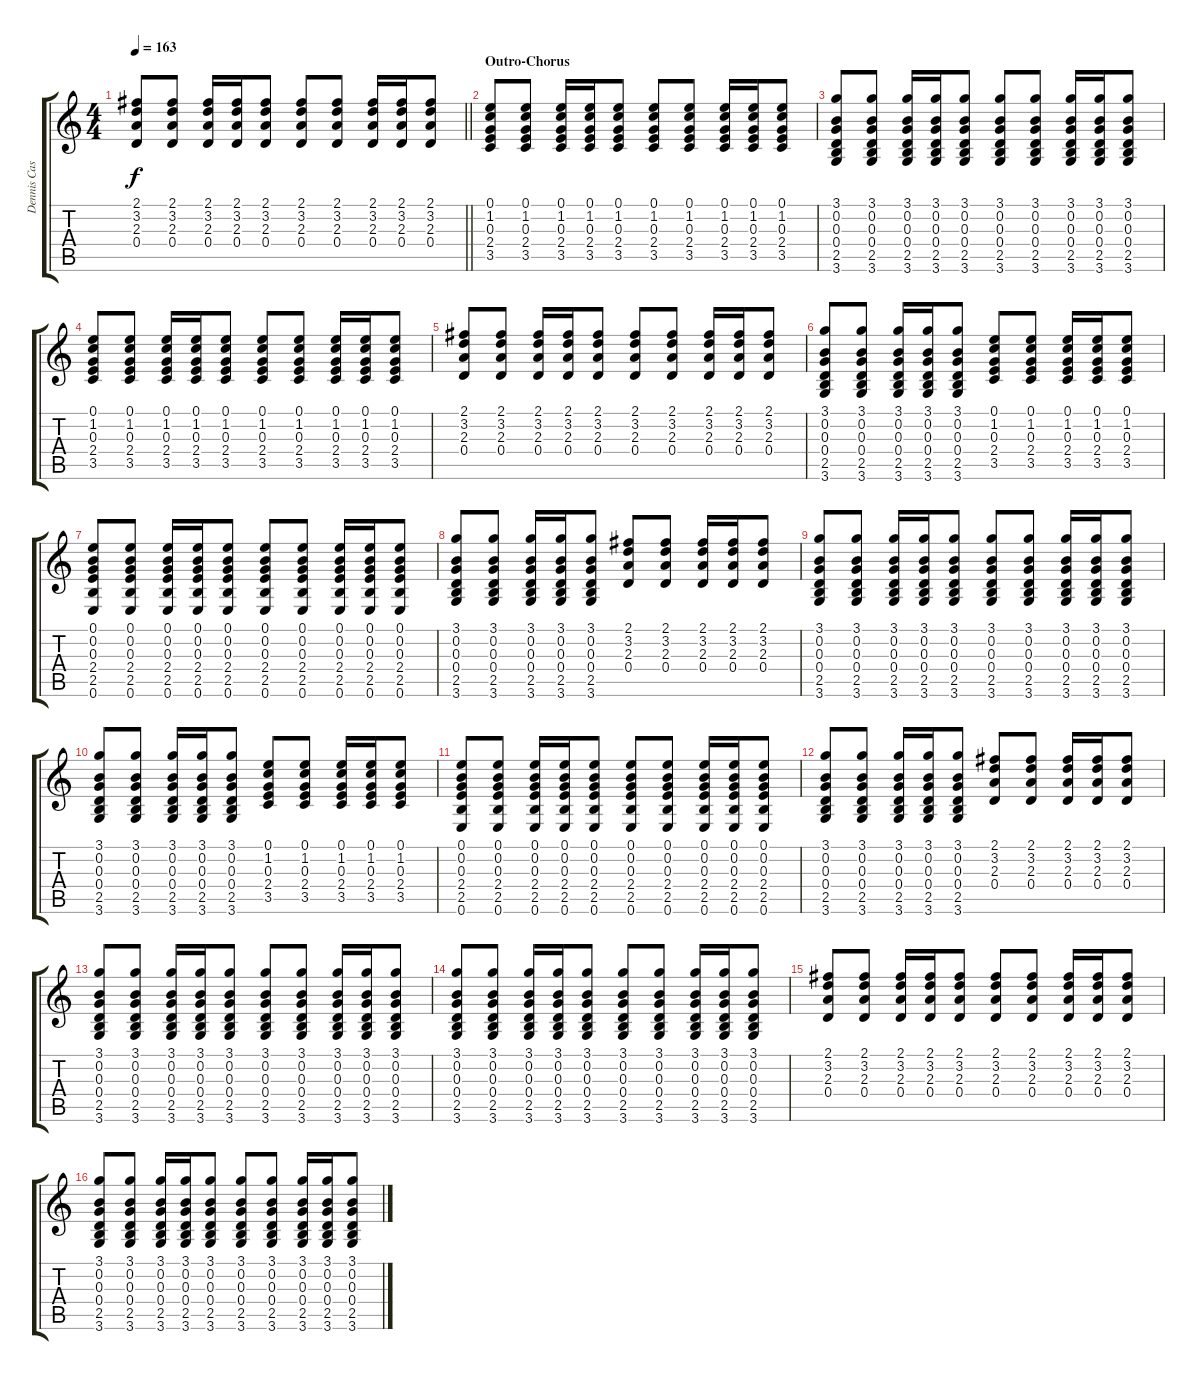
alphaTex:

\track ("Dennis Casey" "Dennis Cas") {instrument distortionguitar}
\staff {score tabs}
\tuning (E4 B3 G3 D3 A2 E2) {hide}
\ts (4 4)
\tempo 163
\clef g2
\barLineRight lightlight
\ks c
(2.1 3.2 2.3 0.4).8{dy f} (2.1 3.2 2.3 0.4).8 (2.1 3.2 2.3 0.4).16 (2.1 3.2 2.3 0.4).16 (2.1 3.2 2.3 0.4).8 (2.1 3.2 2.3 0.4).8 (2.1 3.2 2.3 0.4).8 (2.1 3.2 2.3 0.4).16 (2.1 3.2 2.3 0.4).16 (2.1 3.2 2.3 0.4).8 |
\section ("" "Outro-Chorus")
(0.1 1.2 0.3 2.4 3.5).8 (0.1 1.2 0.3 2.4 3.5).8 (0.1 1.2 0.3 2.4 3.5).16 (0.1 1.2 0.3 2.4 3.5).16 (0.1 1.2 0.3 2.4 3.5).8 (0.1 1.2 0.3 2.4 3.5).8 (0.1 1.2 0.3 2.4 3.5).8 (0.1 1.2 0.3 2.4 3.5).16 (0.1 1.2 0.3 2.4 3.5).16 (0.1 1.2 0.3 2.4 3.5).8 |
(3.1 0.2 0.3 0.4 2.5 3.6).8 (3.1 0.2 0.3 0.4 2.5 3.6).8 (3.1 0.2 0.3 0.4 2.5 3.6).16 (3.1 0.2 0.3 0.4 2.5 3.6).16 (3.1 0.2 0.3 0.4 2.5 3.6).8 (3.1 0.2 0.3 0.4 2.5 3.6).8 (3.1 0.2 0.3 0.4 2.5 3.6).8 (3.1 0.2 0.3 0.4 2.5 3.6).16 (3.1 0.2 0.3 0.4 2.5 3.6).16 (3.1 0.2 0.3 0.4 2.5 3.6).8 |
(0.1 1.2 0.3 2.4 3.5).8 (0.1 1.2 0.3 2.4 3.5).8 (0.1 1.2 0.3 2.4 3.5).16 (0.1 1.2 0.3 2.4 3.5).16 (0.1 1.2 0.3 2.4 3.5).8 (0.1 1.2 0.3 2.4 3.5).8 (0.1 1.2 0.3 2.4 3.5).8 (0.1 1.2 0.3 2.4 3.5).16 (0.1 1.2 0.3 2.4 3.5).16 (0.1 1.2 0.3 2.4 3.5).8 |
(2.1 3.2 2.3 0.4).8 (2.1 3.2 2.3 0.4).8 (2.1 3.2 2.3 0.4).16 (2.1 3.2 2.3 0.4).16 (2.1 3.2 2.3 0.4).8 (2.1 3.2 2.3 0.4).8 (2.1 3.2 2.3 0.4).8 (2.1 3.2 2.3 0.4).16 (2.1 3.2 2.3 0.4).16 (2.1 3.2 2.3 0.4).8 |
(3.1 0.2 0.3 0.4 2.5 3.6).8 (3.1 0.2 0.3 0.4 2.5 3.6).8 (3.1 0.2 0.3 0.4 2.5 3.6).16 (3.1 0.2 0.3 0.4 2.5 3.6).16 (3.1 0.2 0.3 0.4 2.5 3.6).8 (0.1 1.2 0.3 2.4 3.5).8 (0.1 1.2 0.3 2.4 3.5).8 (0.1 1.2 0.3 2.4 3.5).16 (0.1 1.2 0.3 2.4 3.5).16 (0.1 1.2 0.3 2.4 3.5).8 |
(0.1 0.2 0.3 2.4 2.5 0.6).8 (0.1 0.2 0.3 2.4 2.5 0.6).8 (0.1 0.2 0.3 2.4 2.5 0.6).16 (0.1 0.2 0.3 2.4 2.5 0.6).16 (0.1 0.2 0.3 2.4 2.5 0.6).8 (0.1 0.2 0.3 2.4 2.5 0.6).8 (0.1 0.2 0.3 2.4 2.5 0.6).8 (0.1 0.2 0.3 2.4 2.5 0.6).16 (0.1 0.2 0.3 2.4 2.5 0.6).16 (0.1 0.2 0.3 2.4 2.5 0.6).8 |
(3.1 0.2 0.3 0.4 2.5 3.6).8 (3.1 0.2 0.3 0.4 2.5 3.6).8 (3.1 0.2 0.3 0.4 2.5 3.6).16 (3.1 0.2 0.3 0.4 2.5 3.6).16 (3.1 0.2 0.3 0.4 2.5 3.6).8 (2.1 3.2 2.3 0.4).8 (2.1 3.2 2.3 0.4).8 (2.1 3.2 2.3 0.4).16 (2.1 3.2 2.3 0.4).16 (2.1 3.2 2.3 0.4).8 |
(3.1 0.2 0.3 0.4 2.5 3.6).8 (3.1 0.2 0.3 0.4 2.5 3.6).8 (3.1 0.2 0.3 0.4 2.5 3.6).16 (3.1 0.2 0.3 0.4 2.5 3.6).16 (3.1 0.2 0.3 0.4 2.5 3.6).8 (3.1 0.2 0.3 0.4 2.5 3.6).8 (3.1 0.2 0.3 0.4 2.5 3.6).8 (3.1 0.2 0.3 0.4 2.5 3.6).16 (3.1 0.2 0.3 0.4 2.5 3.6).16 (3.1 0.2 0.3 0.4 2.5 3.6).8 |
(3.1 0.2 0.3 0.4 2.5 3.6).8 (3.1 0.2 0.3 0.4 2.5 3.6).8 (3.1 0.2 0.3 0.4 2.5 3.6).16 (3.1 0.2 0.3 0.4 2.5 3.6).16 (3.1 0.2 0.3 0.4 2.5 3.6).8 (0.1 1.2 0.3 2.4 3.5).8 (0.1 1.2 0.3 2.4 3.5).8 (0.1 1.2 0.3 2.4 3.5).16 (0.1 1.2 0.3 2.4 3.5).16 (0.1 1.2 0.3 2.4 3.5).8 |
(0.1 0.2 0.3 2.4 2.5 0.6).8 (0.1 0.2 0.3 2.4 2.5 0.6).8 (0.1 0.2 0.3 2.4 2.5 0.6).16 (0.1 0.2 0.3 2.4 2.5 0.6).16 (0.1 0.2 0.3 2.4 2.5 0.6).8 (0.1 0.2 0.3 2.4 2.5 0.6).8 (0.1 0.2 0.3 2.4 2.5 0.6).8 (0.1 0.2 0.3 2.4 2.5 0.6).16 (0.1 0.2 0.3 2.4 2.5 0.6).16 (0.1 0.2 0.3 2.4 2.5 0.6).8 |
(3.1 0.2 0.3 0.4 2.5 3.6).8 (3.1 0.2 0.3 0.4 2.5 3.6).8 (3.1 0.2 0.3 0.4 2.5 3.6).16 (3.1 0.2 0.3 0.4 2.5 3.6).16 (3.1 0.2 0.3 0.4 2.5 3.6).8 (2.1 3.2 2.3 0.4).8 (2.1 3.2 2.3 0.4).8 (2.1 3.2 2.3 0.4).16 (2.1 3.2 2.3 0.4).16 (2.1 3.2 2.3 0.4).8 |
(3.1 0.2 0.3 0.4 2.5 3.6).8 (3.1 0.2 0.3 0.4 2.5 3.6).8 (3.1 0.2 0.3 0.4 2.5 3.6).16 (3.1 0.2 0.3 0.4 2.5 3.6).16 (3.1 0.2 0.3 0.4 2.5 3.6).8 (3.1 0.2 0.3 0.4 2.5 3.6).8 (3.1 0.2 0.3 0.4 2.5 3.6).8 (3.1 0.2 0.3 0.4 2.5 3.6).16 (3.1 0.2 0.3 0.4 2.5 3.6).16 (3.1 0.2 0.3 0.4 2.5 3.6).8 |
(3.1 0.2 0.3 0.4 2.5 3.6).8 (3.1 0.2 0.3 0.4 2.5 3.6).8 (3.1 0.2 0.3 0.4 2.5 3.6).16 (3.1 0.2 0.3 0.4 2.5 3.6).16 (3.1 0.2 0.3 0.4 2.5 3.6).8 (3.1 0.2 0.3 0.4 2.5 3.6).8 (3.1 0.2 0.3 0.4 2.5 3.6).8 (3.1 0.2 0.3 0.4 2.5 3.6).16 (3.1 0.2 0.3 0.4 2.5 3.6).16 (3.1 0.2 0.3 0.4 2.5 3.6).8 |
(2.1 3.2 2.3 0.4).8 (2.1 3.2 2.3 0.4).8 (2.1 3.2 2.3 0.4).16 (2.1 3.2 2.3 0.4).16 (2.1 3.2 2.3 0.4).8 (2.1 3.2 2.3 0.4).8 (2.1 3.2 2.3 0.4).8 (2.1 3.2 2.3 0.4).16 (2.1 3.2 2.3 0.4).16 (2.1 3.2 2.3 0.4).8 |
(3.1 0.2 0.3 0.4 2.5 3.6).8 (3.1 0.2 0.3 0.4 2.5 3.6).8 (3.1 0.2 0.3 0.4 2.5 3.6).16 (3.1 0.2 0.3 0.4 2.5 3.6).16 (3.1 0.2 0.3 0.4 2.5 3.6).8 (3.1 0.2 0.3 0.4 2.5 3.6).8 (3.1 0.2 0.3 0.4 2.5 3.6).8 (3.1 0.2 0.3 0.4 2.5 3.6).16 (3.1 0.2 0.3 0.4 2.5 3.6).16 (3.1 0.2 0.3 0.4 2.5 3.6).8
